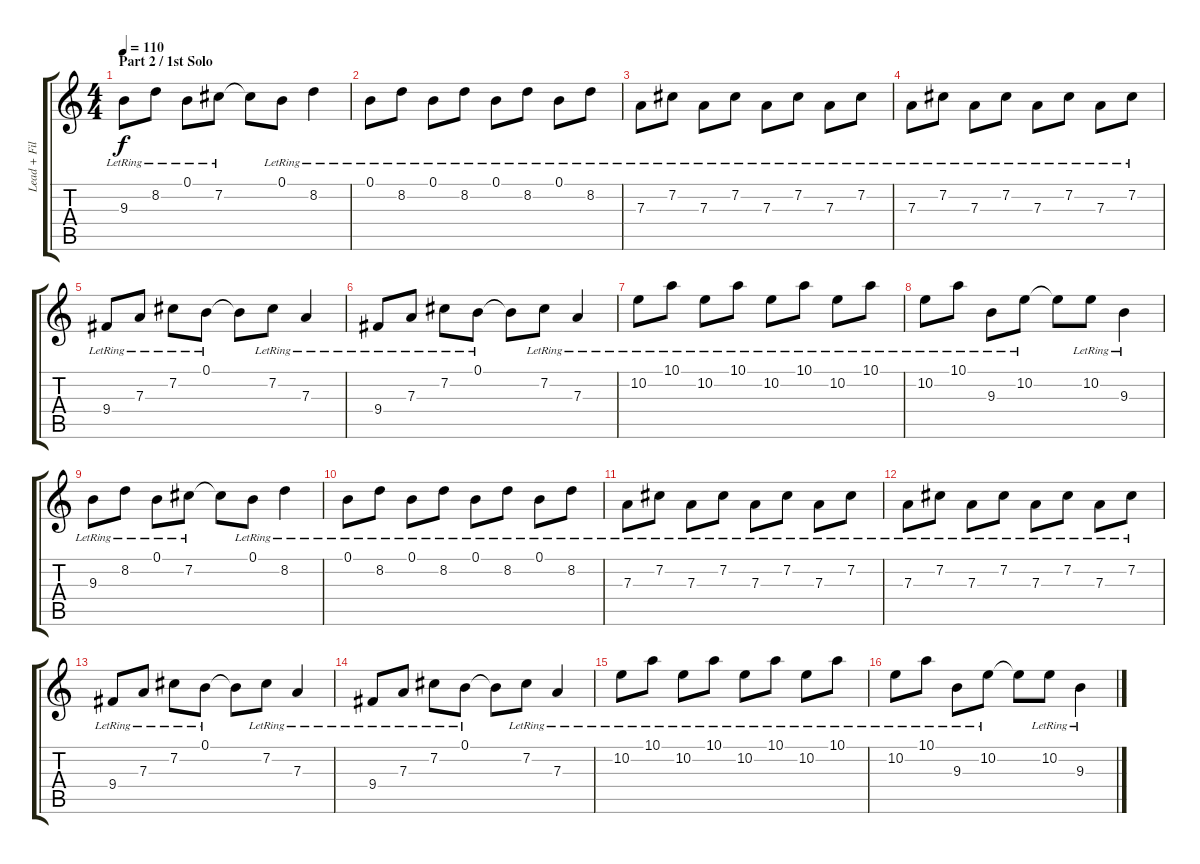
\track ("Lead + Fills" "Lead + Fil") {instrument distortionguitar}
\staff {score tabs}
\tuning (B3 Gb3 D3 A2 E2 B1) {hide}
\ts (4 4)
\section ("" "Part 2 / 1st Solo")
\tempo 110
\clef g2
\ks c
9.3{lr}.8{dy f} 8.2{lr}.8 0.1{lr}.8 7.2{lr}.8 7.2{t}.8 0.1{lr}.8 8.2{lr}.4 |
0.1{lr}.8 8.2{lr}.8 0.1{lr}.8 8.2{lr}.8 0.1{lr}.8 8.2{lr}.8 0.1{lr}.8 8.2{lr}.8 |
7.3{lr}.8 7.2{lr}.8 7.3{lr}.8 7.2{lr}.8 7.3{lr}.8 7.2{lr}.8 7.3{lr}.8 7.2{lr}.8 |
7.3{lr}.8 7.2{lr}.8 7.3{lr}.8 7.2{lr}.8 7.3{lr}.8 7.2{lr}.8 7.3{lr}.8 7.2{lr}.8 |
9.4{lr}.8 7.3{lr}.8 7.2{lr}.8 0.1{lr}.8 0.1{t}.8 7.2{lr}.8 7.3{lr}.4 |
9.4{lr}.8 7.3{lr}.8 7.2{lr}.8 0.1{lr}.8 0.1{t}.8 7.2{lr}.8 7.3{lr}.4 |
10.2{lr}.8 10.1{lr}.8 10.2{lr}.8 10.1{lr}.8 10.2{lr}.8 10.1{lr}.8 10.2{lr}.8 10.1{lr}.8 |
10.2{lr}.8 10.1{lr}.8 9.3{lr}.8 10.2{lr}.8 10.2{t}.8 10.2{lr}.8 9.3{lr}.4 |
9.3{lr}.8 8.2{lr}.8 0.1{lr}.8 7.2{lr}.8 7.2{t}.8 0.1{lr}.8 8.2{lr}.4 |
0.1{lr}.8 8.2{lr}.8 0.1{lr}.8 8.2{lr}.8 0.1{lr}.8 8.2{lr}.8 0.1{lr}.8 8.2{lr}.8 |
7.3{lr}.8 7.2{lr}.8 7.3{lr}.8 7.2{lr}.8 7.3{lr}.8 7.2{lr}.8 7.3{lr}.8 7.2{lr}.8 |
7.3{lr}.8 7.2{lr}.8 7.3{lr}.8 7.2{lr}.8 7.3{lr}.8 7.2{lr}.8 7.3{lr}.8 7.2{lr}.8 |
9.4{lr}.8 7.3{lr}.8 7.2{lr}.8 0.1{lr}.8 0.1{t}.8 7.2{lr}.8 7.3{lr}.4 |
9.4{lr}.8 7.3{lr}.8 7.2{lr}.8 0.1{lr}.8 0.1{t}.8 7.2{lr}.8 7.3{lr}.4 |
10.2{lr}.8 10.1{lr}.8 10.2{lr}.8 10.1{lr}.8 10.2{lr}.8 10.1{lr}.8 10.2{lr}.8 10.1{lr}.8 |
10.2{lr}.8 10.1{lr}.8 9.3{lr}.8 10.2{lr}.8 10.2{t}.8 10.2{lr}.8 9.3{lr}.4
